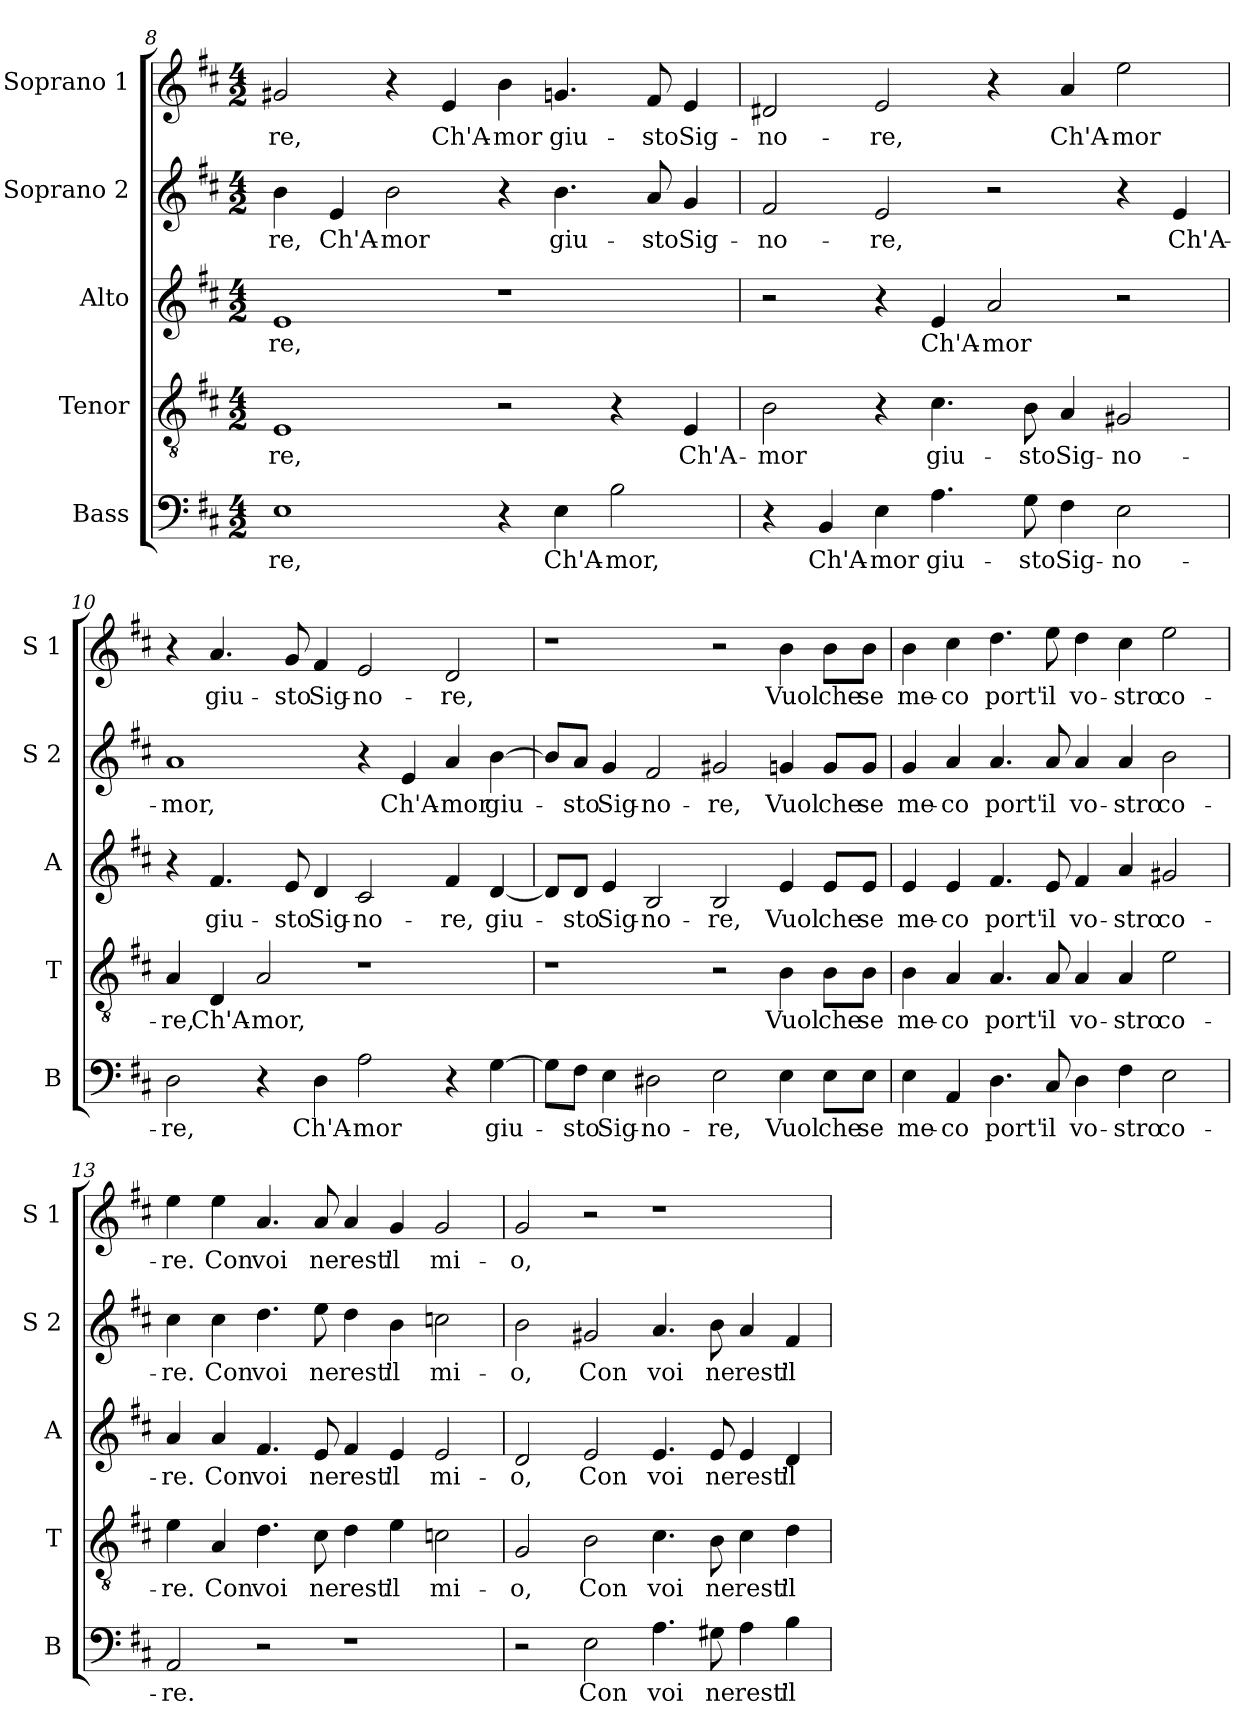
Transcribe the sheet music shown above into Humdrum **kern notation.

**kern	**text	**kern	**text	**kern	**text	**kern	**text	**kern	**text
*part5	*part5	*part4	*part4	*part3	*part3	*part2	*part2	*part1	*part1
*staff5	*staff5	*staff4	*staff4	*staff3	*staff3	*staff2	*staff2	*staff1	*staff1
*I"Bass	*	*I"Tenor	*	*I"Alto	*	*I"Soprano 2	*	*I"Soprano 1	*
*I'B	*	*I'T	*	*I'A	*	*I'S 2	*	*I'S 1	*
*clefF4	*	*clefGv2	*	*clefG2	*	*clefG2	*	*clefG2	*
*k[f#c#]	*	*k[f#c#]	*	*k[f#c#]	*	*k[f#c#]	*	*k[f#c#]	*
*D:	*	*D:	*	*D:	*	*D:	*	*D:	*
*M4/2	*	*M4/2	*	*M4/2	*	*M4/2	*	*M4/2	*
=8	=8	=8	=8	=8	=8	=8	=8	=8	=8
!	!LO:LY:b	!	!LO:LY:b	!	!LO:LY:b	!	!LO:LY:b	!	!LO:LY:b
1E	-re,	1E	-re,	1e	-re,	4b\	-re,	2g#X/	-re,
!	!	!	!	!	!	!	!LO:LY:b	!	!
.	.	.	.	.	.	4e/	Ch'A-	.	.
!	!	!	!	!	!	!	!LO:LY:b	!	!
.	.	.	.	.	.	2b\	-mor	4r	.
!	!	!	!	!	!	!	!	!	!LO:LY:b
.	.	.	.	.	.	.	.	4e/	Ch'A-
!	!	!	!	!	!	!	!	!	!LO:LY:b
4r	.	2r	.	1r	.	4r	.	4b\	-mor
!	!LO:LY:b	!	!	!	!	!	!LO:LY:b	!	!LO:LY:b
4E\	Ch'A-	.	.	.	.	4.b\	giu-	4.gn/	giu-
!	!LO:LY:b	!	!	!	!	!	!	!	!
2B\	-mor,	4r	.	.	.	.	.	.	.
!	!	!	!	!	!	!	!LO:LY:b	!	!LO:LY:b
.	.	.	.	.	.	8a/	-sto	8f#/	-sto
!	!	!	!LO:LY:b	!	!	!	!LO:LY:b	!	!LO:LY:b
.	.	4E/	Ch'A-	.	.	4g/	Sig-	4e/	Sig-
=9	=9	=9	=9	=9	=9	=9	=9	=9	=9
!	!	!	!LO:LY:b	!	!	!	!LO:LY:b	!	!LO:LY:b
4r	.	2B\	-mor	2r	.	2f#/	-no-	2d#X/	-no-
!	!LO:LY:b	!	!	!	!	!	!	!	!
4BB/	Ch'A-	.	.	.	.	.	.	.	.
!	!LO:LY:b	!	!	!	!	!	!LO:LY:b	!	!LO:LY:b
4E\	-mor	4r	.	4r	.	2e/	-re,	2e/	-re,
!	!LO:LY:b	!	!LO:LY:b	!	!LO:LY:b	!	!	!	!
4.A\	giu-	4.c#\	giu-	4e/	Ch'A-	.	.	.	.
!	!	!	!	!	!LO:LY:b	!	!	!	!
.	.	.	.	2a/	-mor	2r	.	4r	.
!	!LO:LY:b	!	!LO:LY:b	!	!	!	!	!	!
8G\	-sto	8B\	-sto	.	.	.	.	.	.
!	!LO:LY:b	!	!LO:LY:b	!	!	!	!	!	!LO:LY:b
4F#\	Sig-	4A/	Sig-	.	.	.	.	4a/	Ch'A-
!	!LO:LY:b	!	!LO:LY:b	!	!	!	!	!	!LO:LY:b
2E\	-no-	2G#X/	-no-	2r	.	4r	.	2ee\	-mor
!	!	!	!	!	!	!	!LO:LY:b	!	!
.	.	.	.	.	.	4e/	Ch'A-	.	.
!!LO:LB:g=z
=10	=10	=10	=10	=10	=10	=10	=10	=10	=10
!	!LO:LY:b	!	!LO:LY:b	!	!	!	!LO:LY:b	!	!
2D\	-re,	4A/	-re,	4r	.	1a	-mor,	4r	.
!	!	!	!LO:LY:b	!	!LO:LY:b	!	!	!	!LO:LY:b
.	.	4D/	Ch'A-	4.f#/	giu-	.	.	4.a/	giu-
!	!	!	!LO:LY:b	!	!	!	!	!	!
4r	.	2A/	-mor,	.	.	.	.	.	.
!	!	!	!	!	!LO:LY:b	!	!	!	!LO:LY:b
.	.	.	.	8e/	-sto	.	.	8g/	-sto
!	!LO:LY:b	!	!	!	!LO:LY:b	!	!	!	!LO:LY:b
4D\	Ch'A-	.	.	4d/	Sig-	.	.	4f#/	Sig-
!	!LO:LY:b	!	!	!	!LO:LY:b	!	!	!	!LO:LY:b
2A\	-mor	1r	.	2c#/	-no-	4r	.	2e/	-no-
!	!	!	!	!	!	!	!LO:LY:b	!	!
.	.	.	.	.	.	4e/	Ch'A-	.	.
!	!	!	!	!	!LO:LY:b	!	!LO:LY:b	!	!LO:LY:b
4r	.	.	.	4f#/	-re,	4a/	-mor	2d/	-re,
!	!LO:LY:b	!	!	!	!LO:LY:b	!	!LO:LY:b	!	!
[4G\	giu-	.	.	[4d/	giu-	[4b\	giu-	.	.
=11	=11	=11	=11	=11	=11	=11	=11	=11	=11
8G\L]	.	1r	.	8d/L]	.	8b/L]	.	1r	.
!	!LO:LY:b	!	!	!	!LO:LY:b	!	!LO:LY:b	!	!
8F#\J	-sto	.	.	8d/J	-sto	8a/J	-sto	.	.
!	!LO:LY:b	!	!	!	!LO:LY:b	!	!LO:LY:b	!	!
4E\	Sig-	.	.	4e/	Sig-	4g/	Sig-	.	.
!	!LO:LY:b	!	!	!	!LO:LY:b	!	!LO:LY:b	!	!
2D#X\	-no-	.	.	2B/	-no-	2f#/	-no-	.	.
!	!LO:LY:b	!	!	!	!LO:LY:b	!	!LO:LY:b	!	!
2E\	-re,	2r	.	2B/	-re,	2g#X/	-re,	2r	.
!	!LO:LY:b	!	!LO:LY:b	!	!LO:LY:b	!	!LO:LY:b	!	!LO:LY:b
4E\	Vuol	4B\	Vuol	4e/	Vuol	4gn/	Vuol	4b\	Vuol
!	!LO:LY:b	!	!LO:LY:b	!	!LO:LY:b	!	!LO:LY:b	!	!LO:LY:b
8E\L	che	8B\L	che	8e/L	che	8g/L	che	8b\L	che
!	!LO:LY:b	!	!LO:LY:b	!	!LO:LY:b	!	!LO:LY:b	!	!LO:LY:b
8E\J	se	8B\J	se	8e/J	se	8g/J	se	8b\J	se
=12	=12	=12	=12	=12	=12	=12	=12	=12	=12
!	!LO:LY:b	!	!LO:LY:b	!	!LO:LY:b	!	!LO:LY:b	!	!LO:LY:b
4E\	me-	4B\	me-	4e/	me-	4g/	me-	4b\	me-
!	!LO:LY:b	!	!LO:LY:b	!	!LO:LY:b	!	!LO:LY:b	!	!LO:LY:b
4AA/	-co	4A/	-co	4e/	-co	4a/	-co	4cc#\	-co
!	!LO:LY:b	!	!LO:LY:b	!	!LO:LY:b	!	!LO:LY:b	!	!LO:LY:b
4.D\	port'	4.A/	port'	4.f#/	port'	4.a/	port'	4.dd\	port'
!	!LO:LY:b	!	!LO:LY:b	!	!LO:LY:b	!	!LO:LY:b	!	!LO:LY:b
8C#/	il	8A/	il	8e/	il	8a/	il	8ee\	il
!	!LO:LY:b	!	!LO:LY:b	!	!LO:LY:b	!	!LO:LY:b	!	!LO:LY:b
4D\	vo-	4A/	vo-	4f#/	vo-	4a/	vo-	4dd\	vo-
!	!LO:LY:b	!	!LO:LY:b	!	!LO:LY:b	!	!LO:LY:b	!	!LO:LY:b
4F#\	-stro	4A/	-stro	4a/	-stro	4a/	-stro	4cc#\	-stro
!	!LO:LY:b	!	!LO:LY:b	!	!LO:LY:b	!	!LO:LY:b	!	!LO:LY:b
2E\	co-	2e\	co-	2g#X/	co-	2b\	co-	2ee\	co-
!!LO:LB:g=z
=13	=13	=13	=13	=13	=13	=13	=13	=13	=13
!	!LO:LY:b	!	!LO:LY:b	!	!LO:LY:b	!	!LO:LY:b	!	!LO:LY:b
2AA/	-re.	4e\	-re.	4a/	-re.	4cc#\	-re.	4ee\	-re.
!	!	!	!LO:LY:b	!	!LO:LY:b	!	!LO:LY:b	!	!LO:LY:b
.	.	4A/	Con	4a/	Con	4cc#\	Con	4ee\	Con
!	!	!	!LO:LY:b	!	!LO:LY:b	!	!LO:LY:b	!	!LO:LY:b
2r	.	4.d\	voi	4.f#/	voi	4.dd\	voi	4.a/	voi
!	!	!	!LO:LY:b	!	!LO:LY:b	!	!LO:LY:b	!	!LO:LY:b
.	.	8c#\	ne	8e/	ne	8ee\	ne	8a/	ne
!	!	!	!LO:LY:b	!	!LO:LY:b	!	!LO:LY:b	!	!LO:LY:b
1r	.	4d\	rest'	4f#/	rest'	4dd\	rest'	4a/	rest'
!	!	!	!LO:LY:b	!	!LO:LY:b	!	!LO:LY:b	!	!LO:LY:b
.	.	4e\	il	4e/	il	4b\	il	4g/	il
!	!	!	!LO:LY:b	!	!LO:LY:b	!	!LO:LY:b	!	!LO:LY:b
.	.	2cn\	mi-	2e/	mi-	2ccn\	mi-	2g/	mi-
=14	=14	=14	=14	=14	=14	=14	=14	=14	=14
!	!	!	!LO:LY:b	!	!LO:LY:b	!	!LO:LY:b	!	!LO:LY:b
2r	.	2G/	-o,	2d/	-o,	2b\	-o,	2g/	-o,
!	!LO:LY:b	!	!LO:LY:b	!	!LO:LY:b	!	!LO:LY:b	!	!
2E\	Con	2B\	Con	2e/	Con	2g#X/	Con	2r	.
!	!LO:LY:b	!	!LO:LY:b	!	!LO:LY:b	!	!LO:LY:b	!	!
4.A\	voi	4.c#\	voi	4.e/	voi	4.a/	voi	1r	.
!	!LO:LY:b	!	!LO:LY:b	!	!LO:LY:b	!	!LO:LY:b	!	!
8G#X\	ne	8B\	ne	8e/	ne	8b\	ne	.	.
!	!LO:LY:b	!	!LO:LY:b	!	!LO:LY:b	!	!LO:LY:b	!	!
4A\	rest'	4c#\	rest'	4e/	rest'	4a/	rest'	.	.
!	!LO:LY:b	!	!LO:LY:b	!	!LO:LY:b	!	!LO:LY:b	!	!
4B\	il	4d\	il	4d/	il	4f#/	il	.	.
=	=	=	=	=	=	=	=	=	=
*-	*-	*-	*-	*-	*-	*-	*-	*-	*-
